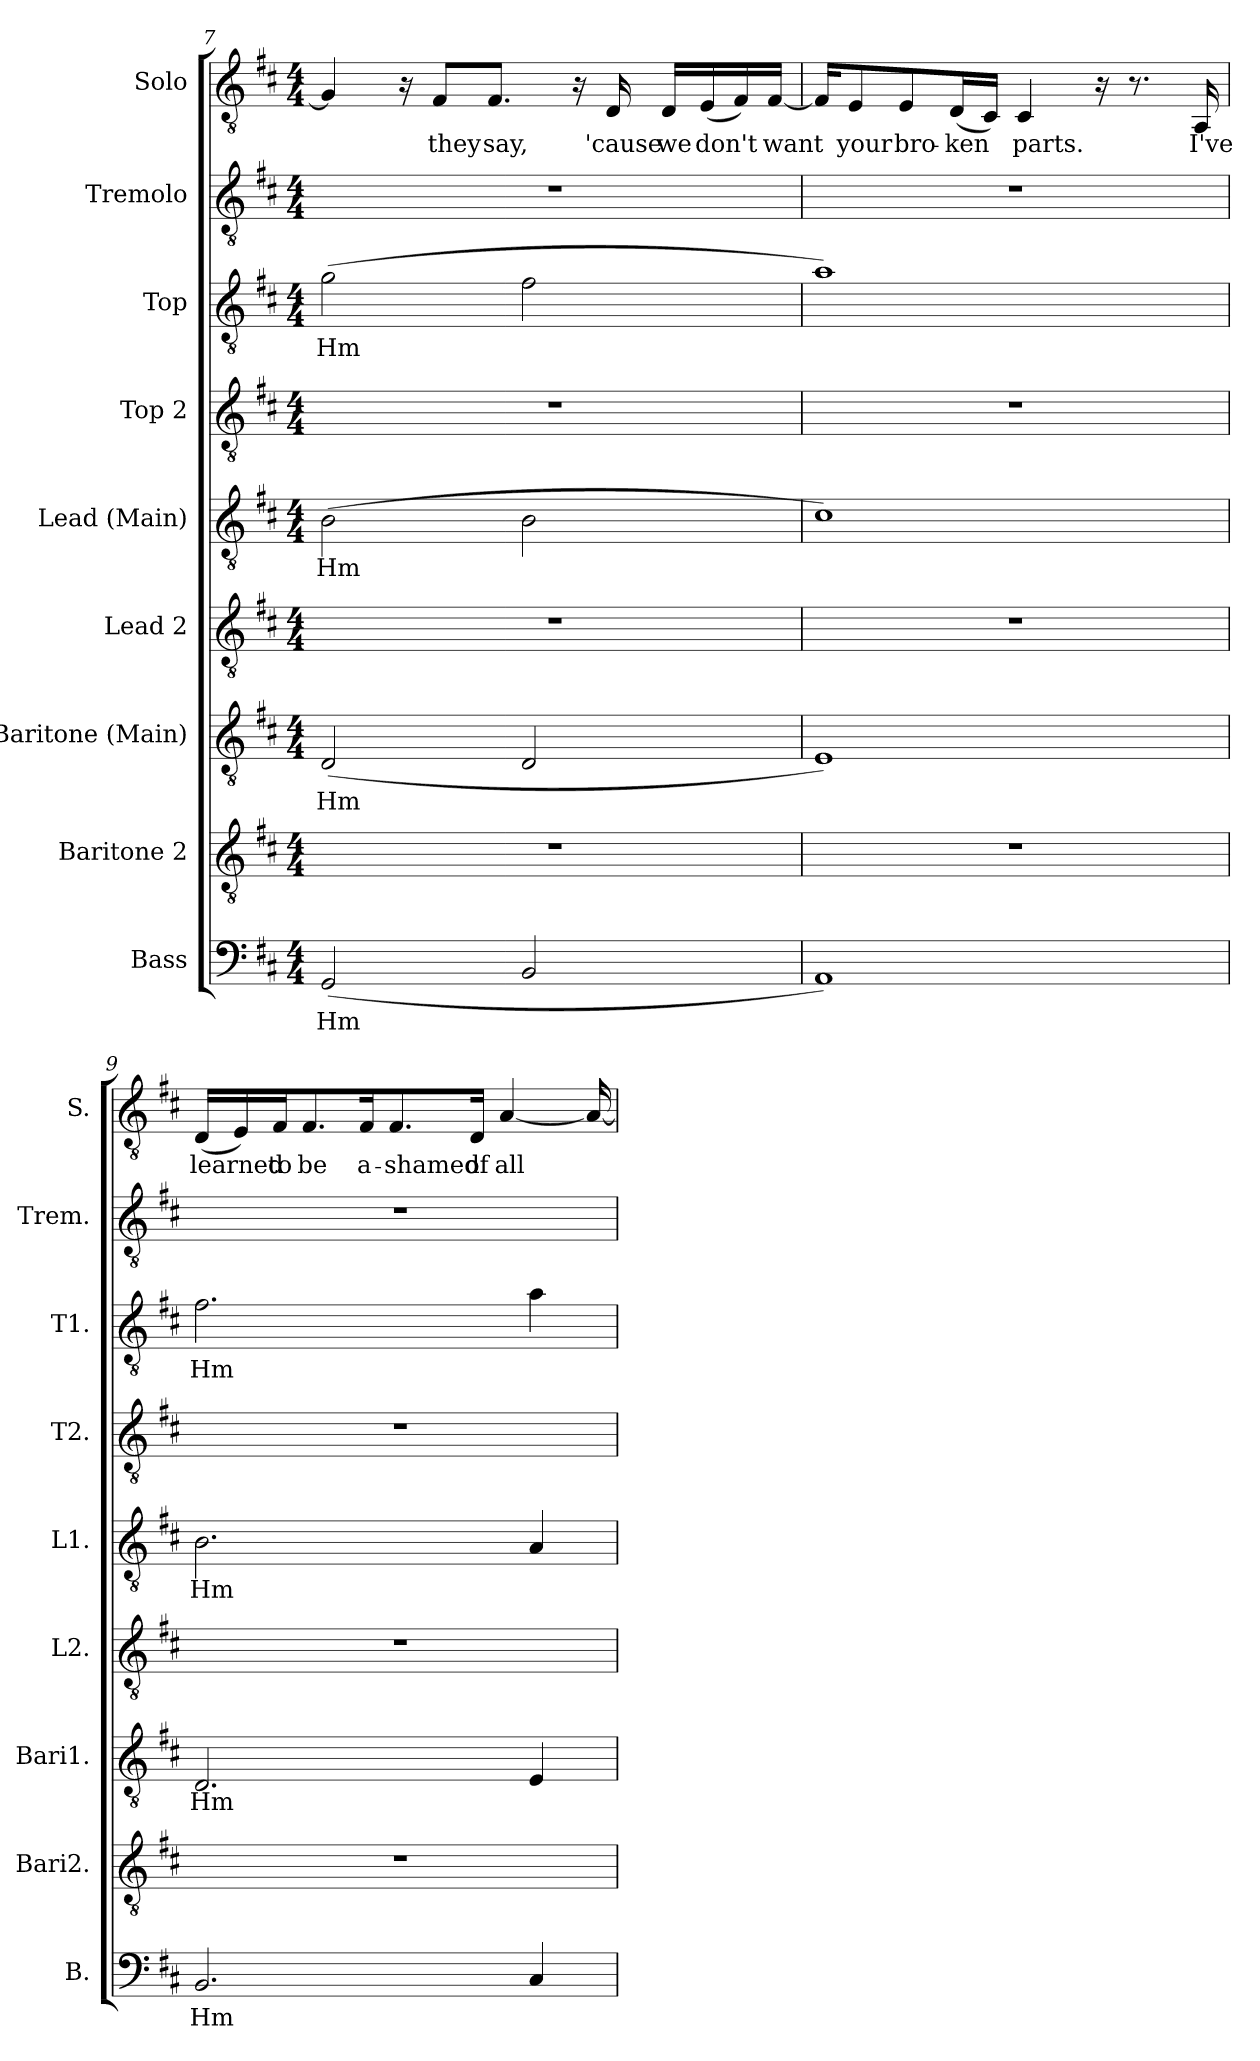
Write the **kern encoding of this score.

**kern	**text	**kern	**kern	**text	**kern	**kern	**text	**kern	**kern	**text	**kern	**kern	**text
*part9	*part9	*part8	*part7	*part7	*part6	*part5	*part5	*part4	*part3	*part3	*part2	*part1	*part1
*staff9	*staff9	*staff8	*staff7	*staff7	*staff6	*staff5	*staff5	*staff4	*staff3	*staff3	*staff2	*staff1	*staff1
*I"Bass	*	*I"Baritone 2	*I"Baritone (Main)	*	*I"Lead 2	*I"Lead (Main)	*	*I"Top 2	*I"Top	*	*I"Tremolo	*I"Solo	*
*I'B.	*	*I'Bari2.	*I'Bari1.	*	*I'L2.	*I'L1.	*	*I'T2.	*I'T1.	*	*I'Trem.	*I'S.	*
!!LO:PB:g=z
*clefF4	*	*clefGv2	*clefGv2	*	*clefGv2	*clefGv2	*	*clefGv2	*clefGv2	*	*clefGv2	*clefGv2	*
*k[f#c#]	*	*k[f#c#]	*k[f#c#]	*	*k[f#c#]	*k[f#c#]	*	*k[f#c#]	*k[f#c#]	*	*k[f#c#]	*k[f#c#]	*
*M4/4	*	*M4/4	*M4/4	*	*M4/4	*M4/4	*	*M4/4	*M4/4	*	*M4/4	*M4/4	*
=7	=7	=7	=7	=7	=7	=7	=7	=7	=7	=7	=7	=7	=7
!	!LO:LY:b	!	!	!LO:LY:b	!	!	!LO:LY:b	!	!	!LO:LY:b	!	!	!
(<2GG/	Hm	1r	(<2D/	Hm	1r	(>2B\	Hm	1r	(>2g\	Hm	1r	4G/]	.
.	.	.	.	.	.	.	.	.	.	.	.	16r	.
!	!	!	!	!	!	!	!	!	!	!	!	!	!LO:LY:b
.	.	.	.	.	.	.	.	.	.	.	.	8F#/L	they
!	!	!	!	!	!	!	!	!	!	!	!	!	!LO:LY:b
.	.	.	.	.	.	.	.	.	.	.	.	8.F#/J	say,
2BB/	.	.	2D/	.	.	2B\	.	.	2f#\	.	.	.	.
.	.	.	.	.	.	.	.	.	.	.	.	16r	.
!	!	!	!	!	!	!	!	!	!	!	!	!	!LO:LY:b
.	.	.	.	.	.	.	.	.	.	.	.	16D/	'cause
!	!	!	!	!	!	!	!	!	!	!	!	!	!LO:LY:b
.	.	.	.	.	.	.	.	.	.	.	.	16D/LL	we
!	!	!	!	!	!	!	!	!	!	!	!	!	!LO:LY:b
.	.	.	.	.	.	.	.	.	.	.	.	(<16E/	don't
.	.	.	.	.	.	.	.	.	.	.	.	16F#/)	.
!	!	!	!	!	!	!	!	!	!	!	!	!	!LO:LY:b
.	.	.	.	.	.	.	.	.	.	.	.	[16F#/JJ	want
=8	=8	=8	=8	=8	=8	=8	=8	=8	=8	=8	=8	=8	=8
1AA)	.	1r	1E)	.	1r	1c#)	.	1r	1a)	.	1r	16F#/KL]	.
!	!	!	!	!	!	!	!	!	!	!	!	!	!LO:LY:b
.	.	.	.	.	.	.	.	.	.	.	.	8E/	your
!	!	!	!	!	!	!	!	!	!	!	!	!	!LO:LY:b
.	.	.	.	.	.	.	.	.	.	.	.	8E/	bro-
!	!	!	!	!	!	!	!	!	!	!	!	!	!LO:LY:b
.	.	.	.	.	.	.	.	.	.	.	.	(<16D/L	-ken
.	.	.	.	.	.	.	.	.	.	.	.	16C#/JJ)	.
!	!	!	!	!	!	!	!	!	!	!	!	!	!LO:LY:b
.	.	.	.	.	.	.	.	.	.	.	.	4C#/	parts.
.	.	.	.	.	.	.	.	.	.	.	.	16r	.
.	.	.	.	.	.	.	.	.	.	.	.	8.r	.
!	!	!	!	!	!	!	!	!	!	!	!	!	!LO:LY:b
.	.	.	.	.	.	.	.	.	.	.	.	16AA/	I've
=9	=9	=9	=9	=9	=9	=9	=9	=9	=9	=9	=9	=9	=9
!	!LO:LY:b	!	!	!LO:LY:b	!	!	!LO:LY:b	!	!	!LO:LY:b	!	!	!LO:LY:b
2.BB/	Hm	1r	2.D/	Hm	1r	2.B\	Hm	1r	2.f#\	Hm	1r	(<16D/LL	learned
.	.	.	.	.	.	.	.	.	.	.	.	16E/)	.
!	!	!	!	!	!	!	!	!	!	!	!	!	!LO:LY:b
.	.	.	.	.	.	.	.	.	.	.	.	16F#/J	to
!	!	!	!	!	!	!	!	!	!	!	!	!	!LO:LY:b
.	.	.	.	.	.	.	.	.	.	.	.	8.F#/	be
!	!	!	!	!	!	!	!	!	!	!	!	!	!LO:LY:b
.	.	.	.	.	.	.	.	.	.	.	.	16F#/K	a-
!	!	!	!	!	!	!	!	!	!	!	!	!	!LO:LY:b
.	.	.	.	.	.	.	.	.	.	.	.	8.F#/	-shamed
!	!	!	!	!	!	!	!	!	!	!	!	!	!LO:LY:b
.	.	.	.	.	.	.	.	.	.	.	.	16D/Jk	of
!	!	!	!	!	!	!	!	!	!	!	!	!	!LO:LY:b
.	.	.	.	.	.	.	.	.	.	.	.	[4A/	all
4C#/	.	.	4E/	.	.	4A/	.	.	4a\	.	.	.	.
.	.	.	.	.	.	.	.	.	.	.	.	16A/_	.
=	=	=	=	=	=	=	=	=	=	=	=	=	=
*-	*-	*-	*-	*-	*-	*-	*-	*-	*-	*-	*-	*-	*-
